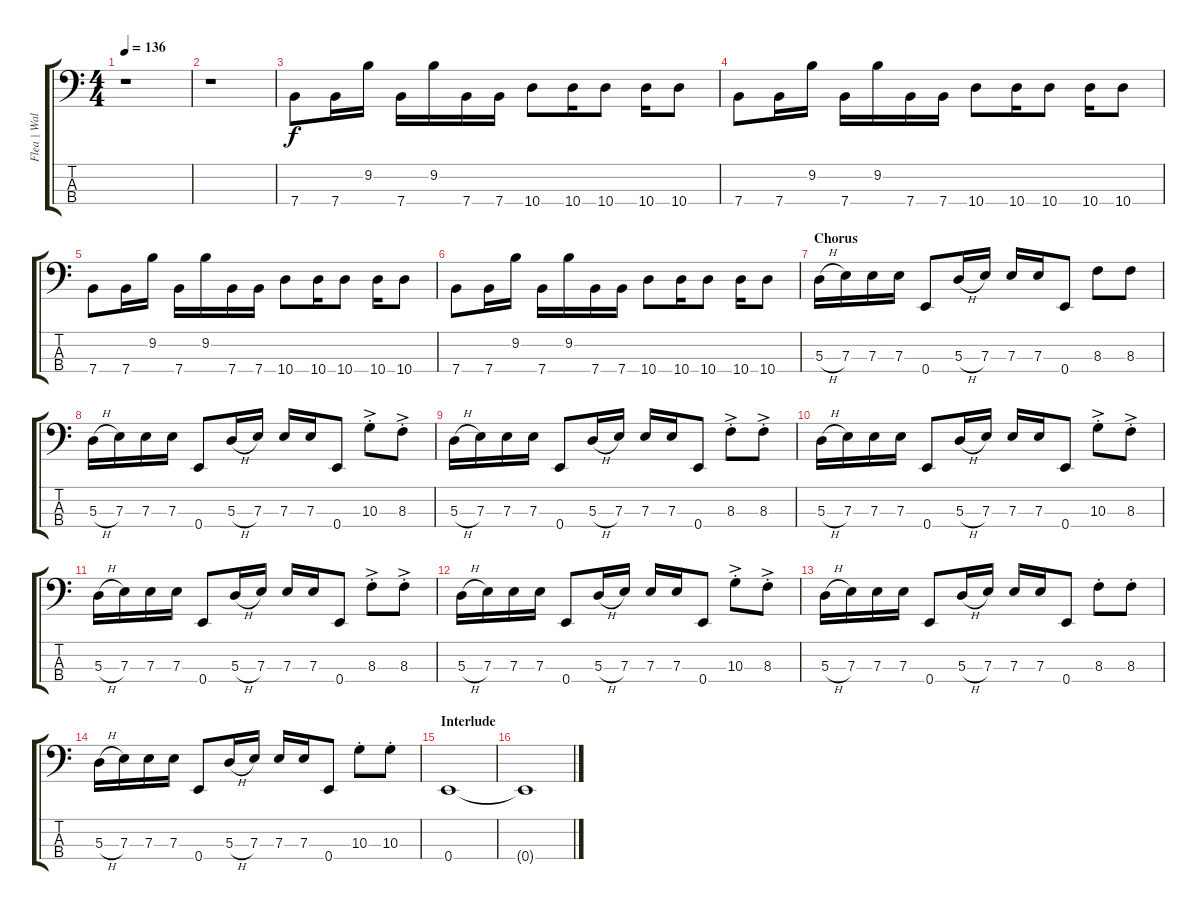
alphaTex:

\track ("Flea | Wal Mk II | Bass" "Flea | Wal") {instrument electricbassfinger}
\staff {score tabs}
\tuning (G2 D2 A1 E1) {hide}
\ts (4 4)
\tempo 136
\clef f4
\ks c
r.1{dy f} |
r.1 |
7.4.8 7.4.16 9.2.16 7.4.16 9.2.16 7.4.16 7.4.16 10.4.8 10.4.16 10.4.8 10.4.16 10.4.8 |
7.4.8 7.4.16 9.2.16 7.4.16 9.2.16 7.4.16 7.4.16 10.4.8 10.4.16 10.4.8 10.4.16 10.4.8 |
7.4.8 7.4.16 9.2.16 7.4.16 9.2.16 7.4.16 7.4.16 10.4.8 10.4.16 10.4.8 10.4.16 10.4.8 |
7.4.8 7.4.16 9.2.16 7.4.16 9.2.16 7.4.16 7.4.16 10.4.8 10.4.16 10.4.8 10.4.16 10.4.8 |
\section ("" "Chorus")
5.3{h}.16 7.3.16 7.3.16 7.3.16 0.4.8 5.3{h}.16 7.3.16 7.3.16 7.3.16 0.4.8 8.3.8 8.3.8 |
5.3{h}.16 7.3.16 7.3.16 7.3.16 0.4.8 5.3{h}.16 7.3.16 7.3.16 7.3.16 0.4.8 10.3{ac st}.8 8.3{ac st}.8 |
5.3{h}.16 7.3.16 7.3.16 7.3.16 0.4.8 5.3{h}.16 7.3.16 7.3.16 7.3.16 0.4.8 8.3{ac st}.8 8.3{ac st}.8 |
5.3{h}.16 7.3.16 7.3.16 7.3.16 0.4.8 5.3{h}.16 7.3.16 7.3.16 7.3.16 0.4.8 10.3{ac st}.8 8.3{ac st}.8 |
5.3{h}.16 7.3.16 7.3.16 7.3.16 0.4.8 5.3{h}.16 7.3.16 7.3.16 7.3.16 0.4.8 8.3{ac st}.8 8.3{ac st}.8 |
5.3{h}.16 7.3.16 7.3.16 7.3.16 0.4.8 5.3{h}.16 7.3.16 7.3.16 7.3.16 0.4.8 10.3{ac st}.8 8.3{ac st}.8 |
5.3{h}.16 7.3.16 7.3.16 7.3.16 0.4.8 5.3{h}.16 7.3.16 7.3.16 7.3.16 0.4.8 8.3{st}.8 8.3{st}.8 |
5.3{h}.16 7.3.16 7.3.16 7.3.16 0.4.8 5.3{h}.16 7.3.16 7.3.16 7.3.16 0.4.8 10.3{st}.8 10.3{st}.8 |
\section ("" "Interlude")
0.4.1 |
0.4{t}.1
